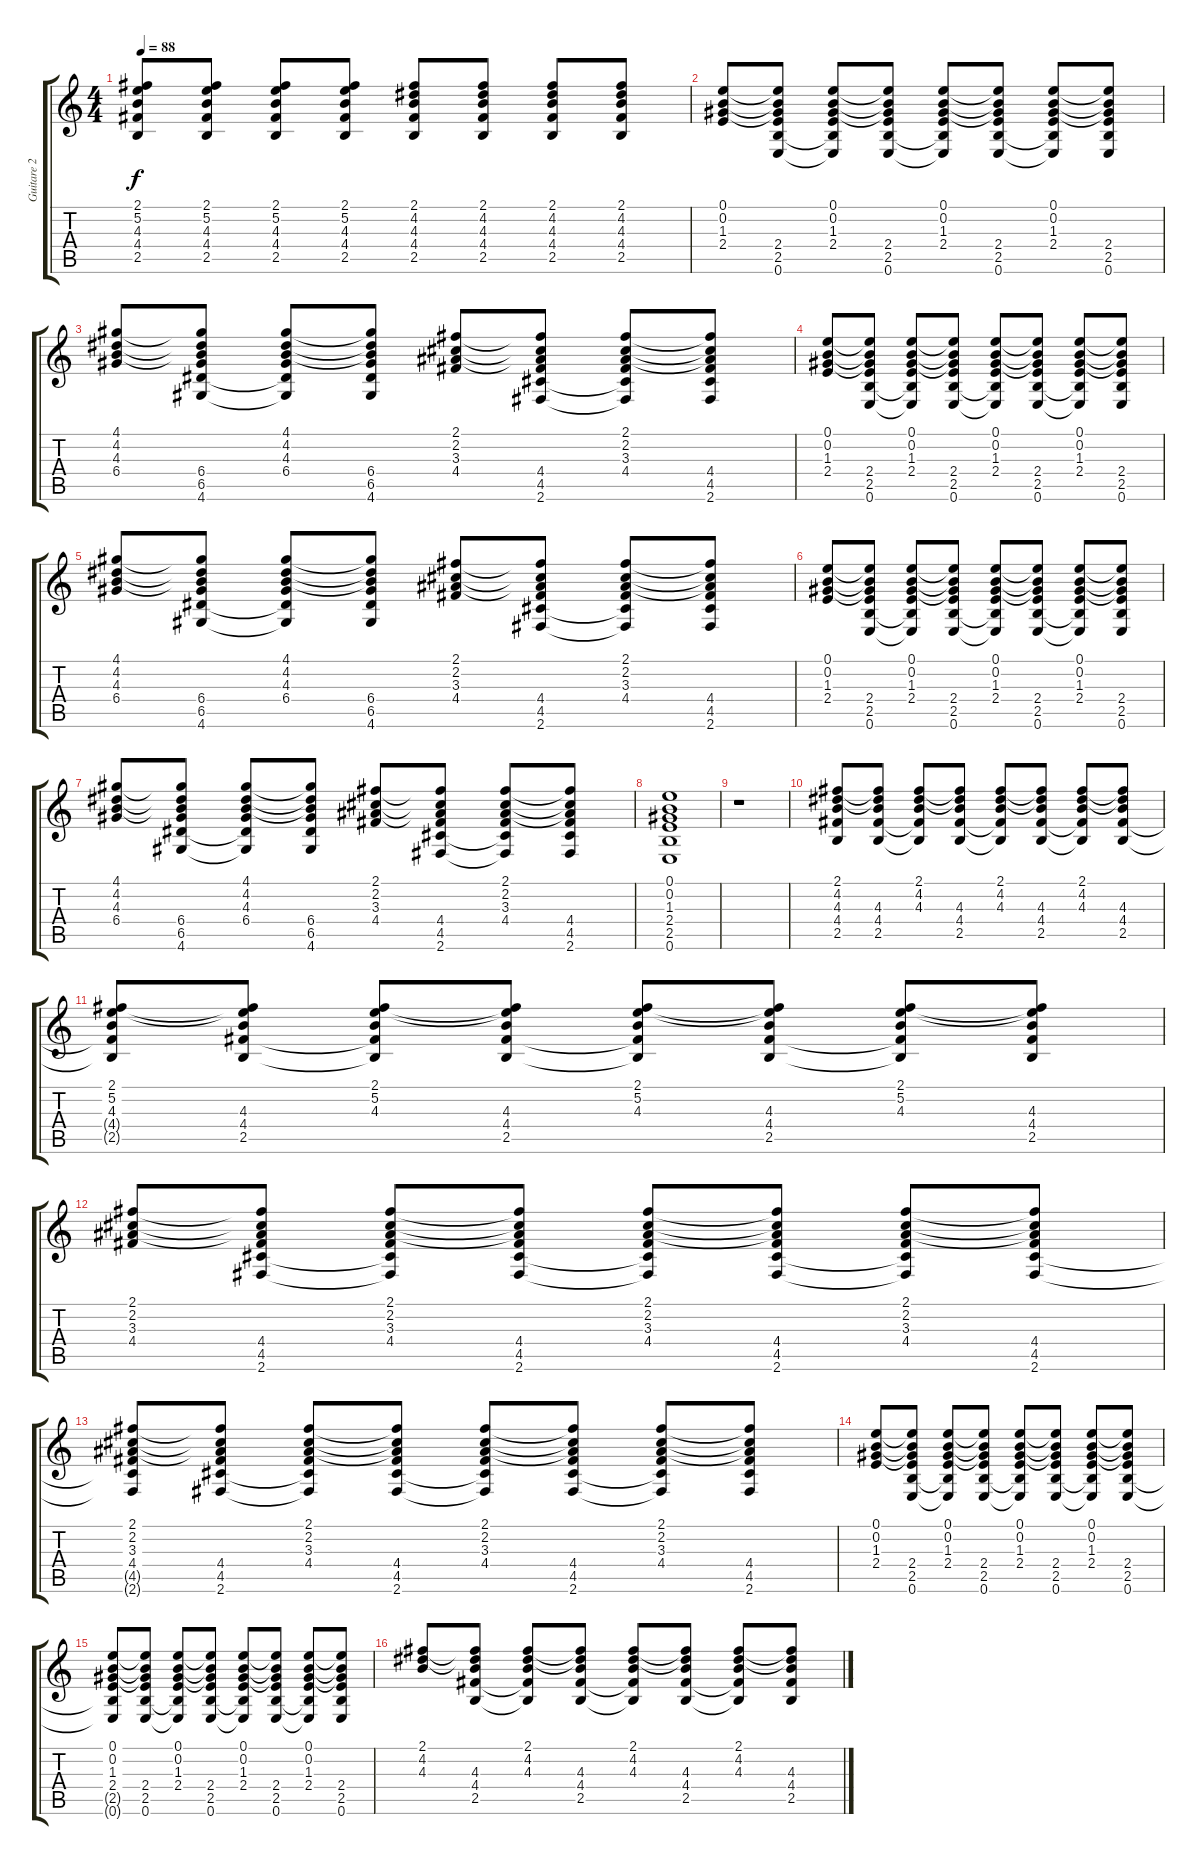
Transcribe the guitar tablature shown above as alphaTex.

\track ("Guitare 2" "Guitare 2") {instrument electricguitarclean}
\staff {score tabs}
\tuning (E4 B3 G3 D3 A2 E2) {hide}
\ts (4 4)
\tempo 88
\clef g2
\ks c
(2.1 5.2 4.3 4.4 2.5).8{dy f} (2.1 5.2 4.3 4.4 2.5).8 (2.1 5.2 4.3 4.4 2.5).8 (2.1 5.2 4.3 4.4 2.5).8 (2.1 4.2 4.3 4.4 2.5).8 (2.1 4.2 4.3 4.4 2.5).8 (2.1 4.2 4.3 4.4 2.5).8 (2.1 4.2 4.3 4.4 2.5).8 |
(0.1 0.2 1.3 2.4).8 (0.1{t} 0.2{t} 1.3{t} 2.4 2.5 0.6).8 (0.1 0.2 1.3 2.4 2.5{t} 0.6{t}).8 (0.1{t} 0.2{t} 1.3{t} 2.4 2.5 0.6).8 (0.1 0.2 1.3 2.4 2.5{t} 0.6{t}).8 (0.1{t} 0.2{t} 1.3{t} 2.4 2.5 0.6).8 (0.1 0.2 1.3 2.4 2.5{t} 0.6{t}).8 (0.1{t} 0.2{t} 1.3{t} 2.4 2.5 0.6).8 |
(4.1 4.2 4.3 6.4).8 (4.1{t} 4.2{t} 4.3{t} 6.4 6.5 4.6).8 (4.1 4.2 4.3 6.4 6.5{t} 4.6{t}).8 (4.1{t} 4.2{t} 4.3{t} 6.4 6.5 4.6).8 (2.1 2.2 3.3 4.4).8 (2.1{t} 2.2{t} 3.3{t} 4.4 4.5 2.6).8 (2.1 2.2 3.3 4.4 4.5{t} 2.6{t}).8 (2.1{t} 2.2{t} 3.3{t} 4.4 4.5 2.6).8 |
(0.1 0.2 1.3 2.4).8 (0.1{t} 0.2{t} 1.3{t} 2.4 2.5 0.6).8 (0.1 0.2 1.3 2.4 2.5{t} 0.6{t}).8 (0.1{t} 0.2{t} 1.3{t} 2.4 2.5 0.6).8 (0.1 0.2 1.3 2.4 2.5{t} 0.6{t}).8 (0.1{t} 0.2{t} 1.3{t} 2.4 2.5 0.6).8 (0.1 0.2 1.3 2.4 2.5{t} 0.6{t}).8 (0.1{t} 0.2{t} 1.3{t} 2.4 2.5 0.6).8 |
(4.1 4.2 4.3 6.4).8 (4.1{t} 4.2{t} 4.3{t} 6.4 6.5 4.6).8 (4.1 4.2 4.3 6.4 6.5{t} 4.6{t}).8 (4.1{t} 4.2{t} 4.3{t} 6.4 6.5 4.6).8 (2.1 2.2 3.3 4.4).8 (2.1{t} 2.2{t} 3.3{t} 4.4 4.5 2.6).8 (2.1 2.2 3.3 4.4 4.5{t} 2.6{t}).8 (2.1{t} 2.2{t} 3.3{t} 4.4 4.5 2.6).8 |
(0.1 0.2 1.3 2.4).8 (0.1{t} 0.2{t} 1.3{t} 2.4 2.5 0.6).8 (0.1 0.2 1.3 2.4 2.5{t} 0.6{t}).8 (0.1{t} 0.2{t} 1.3{t} 2.4 2.5 0.6).8 (0.1 0.2 1.3 2.4 2.5{t} 0.6{t}).8 (0.1{t} 0.2{t} 1.3{t} 2.4 2.5 0.6).8 (0.1 0.2 1.3 2.4 2.5{t} 0.6{t}).8 (0.1{t} 0.2{t} 1.3{t} 2.4 2.5 0.6).8 |
(4.1 4.2 4.3 6.4).8 (4.1{t} 4.2{t} 4.3{t} 6.4 6.5 4.6).8 (4.1 4.2 4.3 6.4 6.5{t} 4.6{t}).8 (4.1{t} 4.2{t} 4.3{t} 6.4 6.5 4.6).8 (2.1 2.2 3.3 4.4).8 (2.1{t} 2.2{t} 3.3{t} 4.4 4.5 2.6).8 (2.1 2.2 3.3 4.4 4.5{t} 2.6{t}).8 (2.1{t} 2.2{t} 3.3{t} 4.4 4.5 2.6).8 |
(0.1 0.2 1.3 2.4 2.5 0.6).1 |
r.1 |
(2.1 4.2 4.3 4.4 2.5).8 (2.1{t} 4.2{t} 4.3 4.4 2.5).8 (2.1 4.2 4.3 4.4{t} 2.5{t}).8 (2.1{t} 4.2{t} 4.3 4.4 2.5).8 (2.1 4.2 4.3 4.4{t} 2.5{t}).8 (2.1{t} 4.2{t} 4.3 4.4 2.5).8 (2.1 4.2 4.3 4.4{t} 2.5{t}).8 (2.1{t} 4.2{t} 4.3 4.4 2.5).8 |
(2.1 5.2 4.3 4.4{t} 2.5{t}).8 (2.1{t} 5.2{t} 4.3 4.4 2.5).8 (2.1 5.2 4.3 4.4{t} 2.5{t}).8 (2.1{t} 5.2{t} 4.3 4.4 2.5).8 (2.1 5.2 4.3 4.4{t} 2.5{t}).8 (2.1{t} 5.2{t} 4.3 4.4 2.5).8 (2.1 5.2 4.3 4.4{t} 2.5{t}).8 (2.1{t} 5.2{t} 4.3 4.4 2.5).8 |
(2.1 2.2 3.3 4.4).8 (2.1{t} 2.2{t} 3.3{t} 4.4 4.5 2.6).8 (2.1 2.2 3.3 4.4 4.5{t} 2.6{t}).8 (2.1{t} 2.2{t} 3.3{t} 4.4 4.5 2.6).8 (2.1 2.2 3.3 4.4 4.5{t} 2.6{t}).8 (2.1{t} 2.2{t} 3.3{t} 4.4 4.5 2.6).8 (2.1 2.2 3.3 4.4 4.5{t} 2.6{t}).8 (2.1{t} 2.2{t} 3.3{t} 4.4 4.5 2.6).8 |
(2.1 2.2 3.3 4.4 4.5{t} 2.6{t}).8 (2.1{t} 2.2{t} 3.3{t} 4.4 4.5 2.6).8 (2.1 2.2 3.3 4.4 4.5{t} 2.6{t}).8 (2.1{t} 2.2{t} 3.3{t} 4.4 4.5 2.6).8 (2.1 2.2 3.3 4.4 4.5{t} 2.6{t}).8 (2.1{t} 2.2{t} 3.3{t} 4.4 4.5 2.6).8 (2.1 2.2 3.3 4.4 4.5{t} 2.6{t}).8 (2.1{t} 2.2{t} 3.3{t} 4.4 4.5 2.6).8 |
(0.1 0.2 1.3 2.4).8 (0.1{t} 0.2{t} 1.3{t} 2.4 2.5 0.6).8 (0.1 0.2 1.3 2.4 2.5{t} 0.6{t}).8 (0.1{t} 0.2{t} 1.3{t} 2.4 2.5 0.6).8 (0.1 0.2 1.3 2.4 2.5{t} 0.6{t}).8 (0.1{t} 0.2{t} 1.3{t} 2.4 2.5 0.6).8 (0.1 0.2 1.3 2.4 2.5{t} 0.6{t}).8 (0.1{t} 0.2{t} 1.3{t} 2.4 2.5 0.6).8 |
(0.1 0.2 1.3 2.4 2.5{t} 0.6{t}).8 (0.1{t} 0.2{t} 1.3{t} 2.4 2.5 0.6).8 (0.1 0.2 1.3 2.4 2.5{t} 0.6{t}).8 (0.1{t} 0.2{t} 1.3{t} 2.4 2.5 0.6).8 (0.1 0.2 1.3 2.4 2.5{t} 0.6{t}).8 (0.1{t} 0.2{t} 1.3{t} 2.4 2.5 0.6).8 (0.1 0.2 1.3 2.4 2.5{t} 0.6{t}).8 (0.1{t} 0.2{t} 1.3{t} 2.4 2.5 0.6).8 |
(2.1 4.2 4.3).8 (2.1{t} 4.2{t} 4.3 4.4 2.5).8 (2.1 4.2 4.3 4.4{t} 2.5{t}).8 (2.1{t} 4.2{t} 4.3 4.4 2.5).8 (2.1 4.2 4.3 4.4{t} 2.5{t}).8 (2.1{t} 4.2{t} 4.3 4.4 2.5).8 (2.1 4.2 4.3 4.4{t} 2.5{t}).8 (2.1{t} 4.2{t} 4.3 4.4 2.5).8
